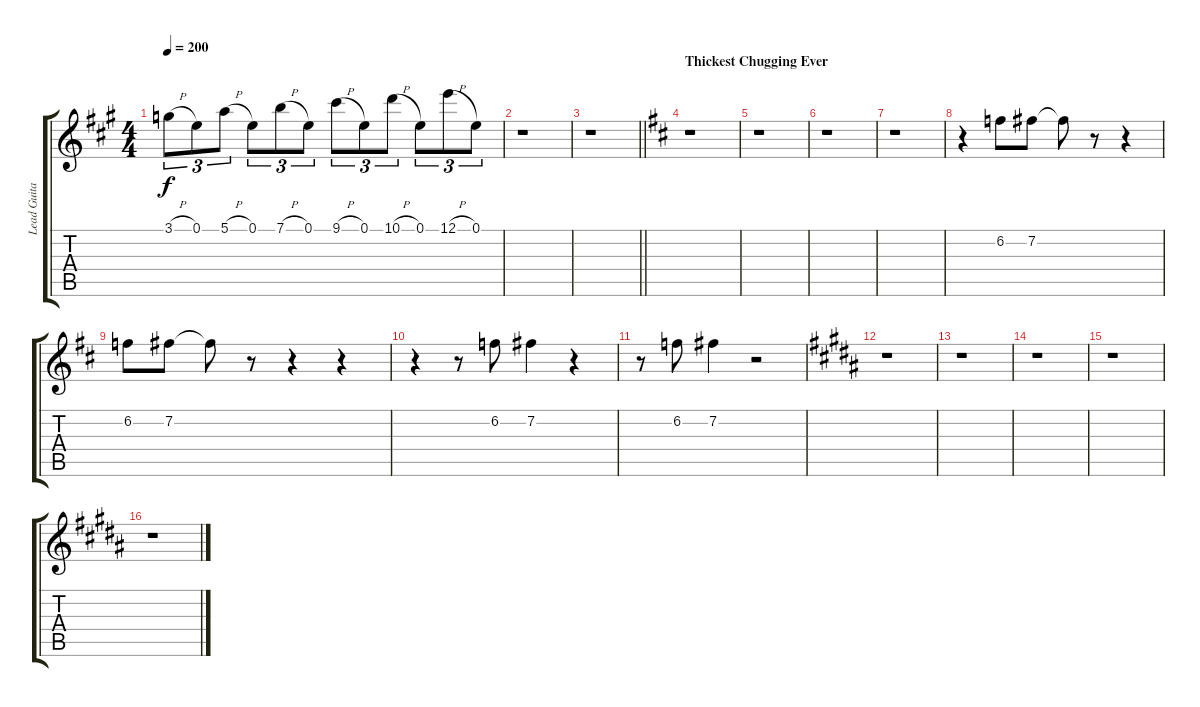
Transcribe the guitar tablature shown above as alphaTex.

\track ("Lead Guitar 1" "Lead Guita") {instrument distortionguitar}
\staff {score tabs}
\tuning (E4 B3 G3 D3 A2 D2) {hide}
\ts (4 4)
\tempo 200
\clef g2
\ks f#minor
3.1{h}.8{tu (3 2) dy f} 0.1.8{tu (3 2)} 5.1{h}.8{tu (3 2)} 0.1.8{tu (3 2)} 7.1{h}.8{tu (3 2)} 0.1.8{tu (3 2)} 9.1{h}.8{tu (3 2)} 0.1.8{tu (3 2)} 10.1{h}.8{tu (3 2)} 0.1.8{tu (3 2)} 12.1{h}.8{tu (3 2)} 0.1.8{tu (3 2)} |
r.1 |
\barLineRight lightlight
r.1 |
\section ("" "Thickest Chugging Ever")
\ks bminor
r.1 |
r.1 |
r.1 |
r.1 |
r.4{balance 5} 6.2.8 7.2.8 7.2{t}.8 r.8 r.4 |
6.2.8 7.2.8 7.2{t}.8 r.8 r.4 r.4 |
r.4 r.8 6.2.8 7.2.4 r.4 |
r.8 6.2.8 7.2.4 r.2 |
\ks b
r.1 |
r.1 |
r.1 |
r.1 |
r.1
